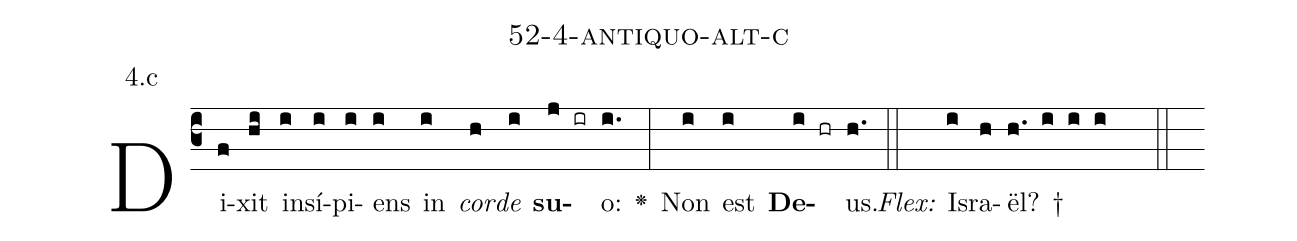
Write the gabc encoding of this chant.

name: 52-4-antiquo-alt-c;
annotation: 4.c;
%%
(c3)Di(f)xit(hi) in(i)sí(i)pi(i)ens(i) in(i) <i>cor</i>(h)<i>de</i>(i) <b>su</b>(j ir)o:(i.) <v>\greheightstar</v>(:) Non(i) est(i) <b>De</b>(i hr)us.(h.) (::)
<i>Flex:</i>()  Is(i)ra(h)ël? †(h. i i i  ::)

%E(i) u(i) o(i) u(i) a(i) e.(h.) (::)
